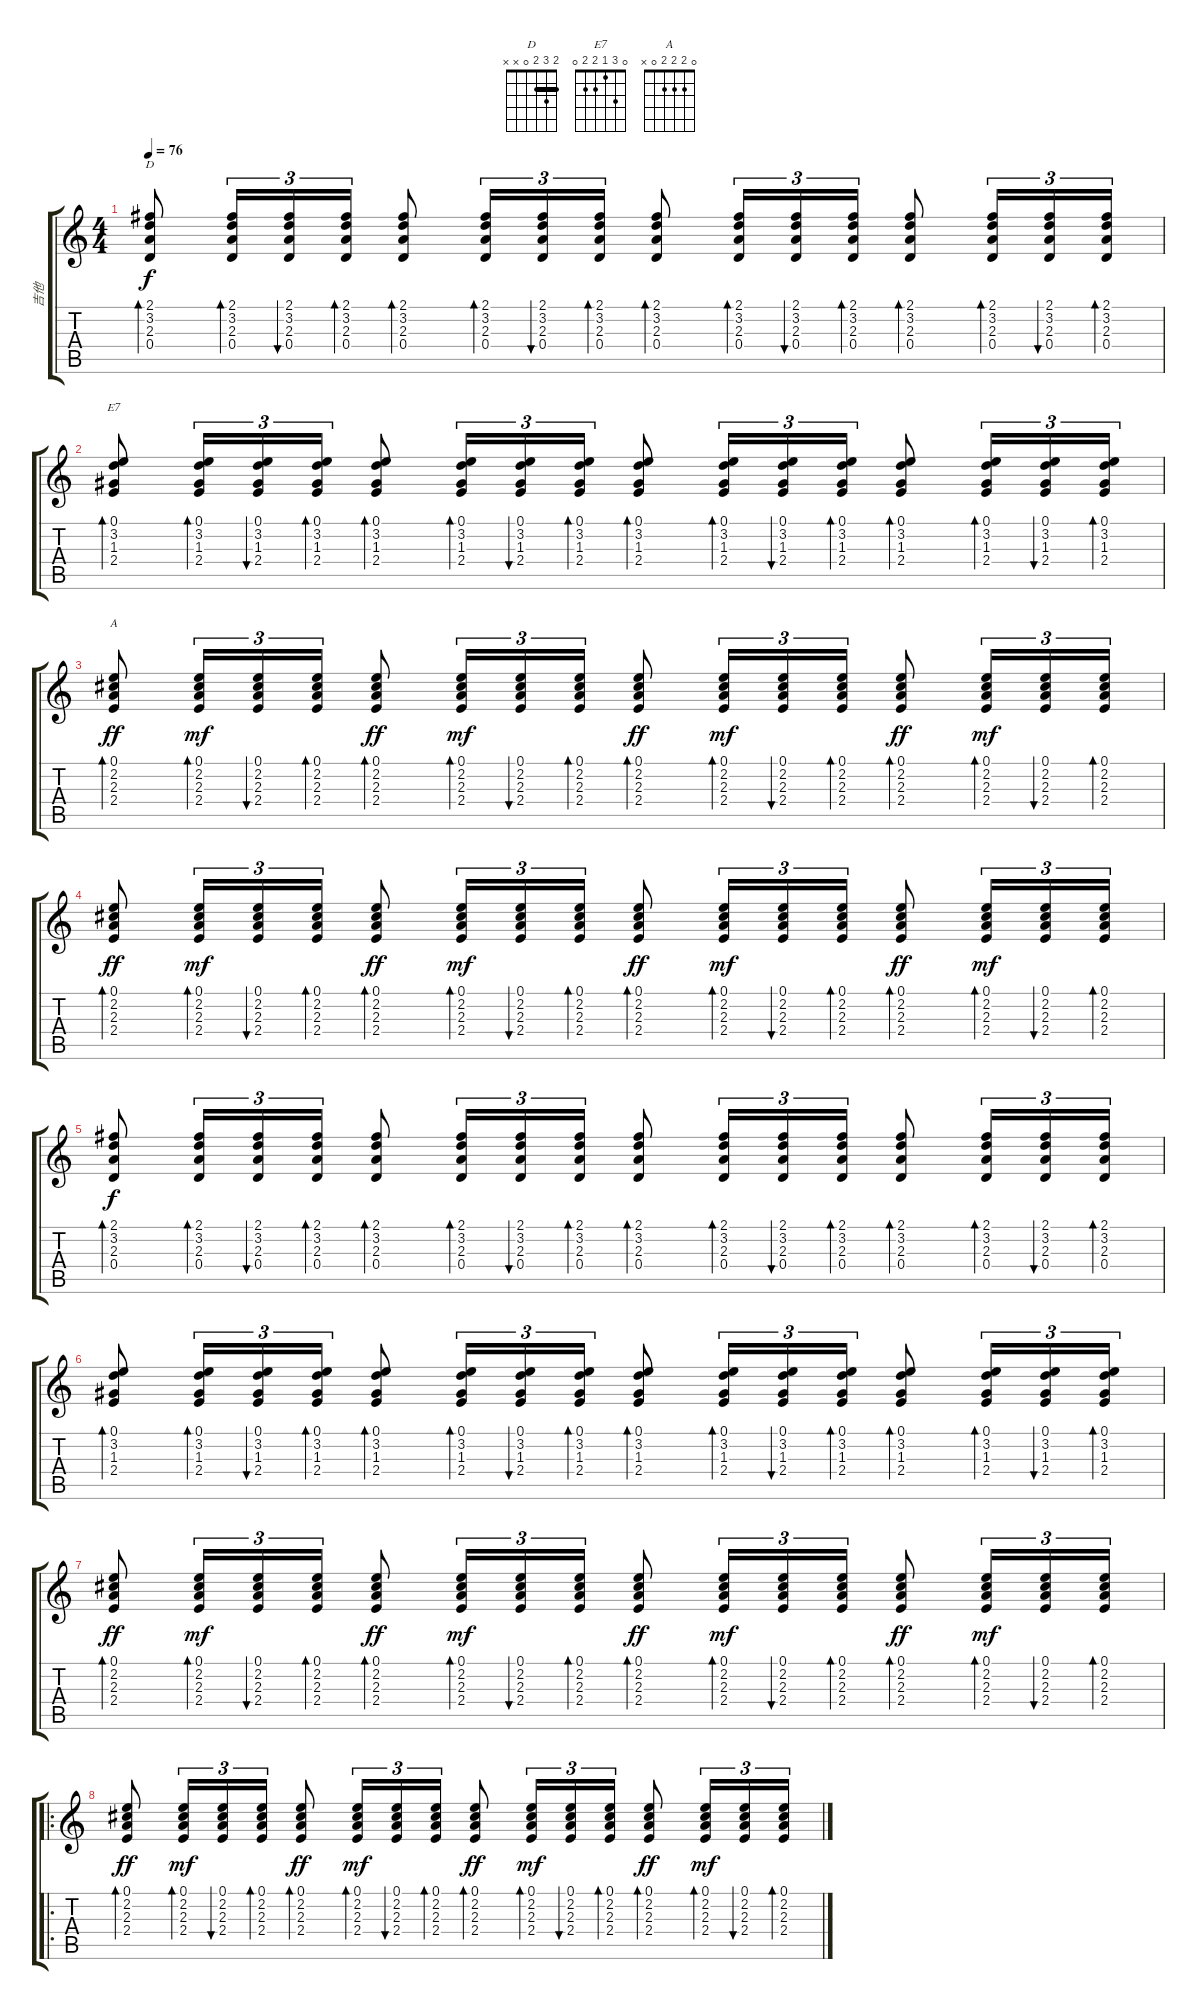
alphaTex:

\track ("吉他" "吉他") {instrument acousticguitarsteel}
\staff {score tabs}
\tuning (E4 B3 G3 D3 A2 E2) {hide}
\chord ("D" 2 3 2 0 x x) {barre 2}
\chord ("E7" 0 3 1 2 2 0)
\chord ("A" 0 2 2 2 0 x)
\ts (4 4)
\tempo 76
\clef g2
\ks c
(2.1 3.2 2.3 0.4).8{bd 60 ch "D" dy f} (2.1 3.2 2.3 0.4).16{tu (3 2) bd 60} (2.1 3.2 2.3 0.4).16{tu (3 2) bu 60} (2.1 3.2 2.3 0.4).16{tu (3 2) bd 60} (2.1 3.2 2.3 0.4).8{bd 60} (2.1 3.2 2.3 0.4).16{tu (3 2) bd 60} (2.1 3.2 2.3 0.4).16{tu (3 2) bu 60} (2.1 3.2 2.3 0.4).16{tu (3 2) bd 60} (2.1 3.2 2.3 0.4).8{bd 60} (2.1 3.2 2.3 0.4).16{tu (3 2) bd 60} (2.1 3.2 2.3 0.4).16{tu (3 2) bu 60} (2.1 3.2 2.3 0.4).16{tu (3 2) bd 60} (2.1 3.2 2.3 0.4).8{bd 60} (2.1 3.2 2.3 0.4).16{tu (3 2) bd 60} (2.1 3.2 2.3 0.4).16{tu (3 2) bu 60} (2.1 3.2 2.3 0.4).16{tu (3 2) bd 60} |
(0.1 3.2 1.3 2.4).8{bd 60 ch "E7"} (0.1 3.2 1.3 2.4).16{tu (3 2) bd 60} (0.1 3.2 1.3 2.4).16{tu (3 2) bu 60} (0.1 3.2 1.3 2.4).16{tu (3 2) bd 60} (0.1 3.2 1.3 2.4).8{bd 60} (0.1 3.2 1.3 2.4).16{tu (3 2) bd 60} (0.1 3.2 1.3 2.4).16{tu (3 2) bu 60} (0.1 3.2 1.3 2.4).16{tu (3 2) bd 60} (0.1 3.2 1.3 2.4).8{bd 60} (0.1 3.2 1.3 2.4).16{tu (3 2) bd 60} (0.1 3.2 1.3 2.4).16{tu (3 2) bu 60} (0.1 3.2 1.3 2.4).16{tu (3 2) bd 60} (0.1 3.2 1.3 2.4).8{bd 60} (0.1 3.2 1.3 2.4).16{tu (3 2) bd 60} (0.1 3.2 1.3 2.4).16{tu (3 2) bu 60} (0.1 3.2 1.3 2.4).16{tu (3 2) bd 60} |
(0.1 2.2 2.3 2.4).8{bd 60 ch "A" dy ff} (0.1 2.2 2.3 2.4).16{tu (3 2) bd 60 dy mf} (0.1 2.2 2.3 2.4).16{tu (3 2) bu 60} (0.1 2.2 2.3 2.4).16{tu (3 2) bd 60} (0.1 2.2 2.3 2.4).8{bd 60 dy ff} (0.1 2.2 2.3 2.4).16{tu (3 2) bd 60 dy mf} (0.1 2.2 2.3 2.4).16{tu (3 2) bu 60} (0.1 2.2 2.3 2.4).16{tu (3 2) bd 60} (0.1 2.2 2.3 2.4).8{bd 60 dy ff} (0.1 2.2 2.3 2.4).16{tu (3 2) bd 60 dy mf} (0.1 2.2 2.3 2.4).16{tu (3 2) bu 60} (0.1 2.2 2.3 2.4).16{tu (3 2) bd 60} (0.1 2.2 2.3 2.4).8{bd 60 dy ff} (0.1 2.2 2.3 2.4).16{tu (3 2) bd 60 dy mf} (0.1 2.2 2.3 2.4).16{tu (3 2) bu 60} (0.1 2.2 2.3 2.4).16{tu (3 2) bd 60} |
(0.1 2.2 2.3 2.4).8{bd 60 dy ff} (0.1 2.2 2.3 2.4).16{tu (3 2) bd 60 dy mf} (0.1 2.2 2.3 2.4).16{tu (3 2) bu 60} (0.1 2.2 2.3 2.4).16{tu (3 2) bd 60} (0.1 2.2 2.3 2.4).8{bd 60 dy ff} (0.1 2.2 2.3 2.4).16{tu (3 2) bd 60 dy mf} (0.1 2.2 2.3 2.4).16{tu (3 2) bu 60} (0.1 2.2 2.3 2.4).16{tu (3 2) bd 60} (0.1 2.2 2.3 2.4).8{bd 60 dy ff} (0.1 2.2 2.3 2.4).16{tu (3 2) bd 60 dy mf} (0.1 2.2 2.3 2.4).16{tu (3 2) bu 60} (0.1 2.2 2.3 2.4).16{tu (3 2) bd 60} (0.1 2.2 2.3 2.4).8{bd 60 dy ff} (0.1 2.2 2.3 2.4).16{tu (3 2) bd 60 dy mf} (0.1 2.2 2.3 2.4).16{tu (3 2) bu 60} (0.1 2.2 2.3 2.4).16{tu (3 2) bd 60} |
(2.1 3.2 2.3 0.4).8{bd 60 dy f} (2.1 3.2 2.3 0.4).16{tu (3 2) bd 60} (2.1 3.2 2.3 0.4).16{tu (3 2) bu 60} (2.1 3.2 2.3 0.4).16{tu (3 2) bd 60} (2.1 3.2 2.3 0.4).8{bd 60} (2.1 3.2 2.3 0.4).16{tu (3 2) bd 60} (2.1 3.2 2.3 0.4).16{tu (3 2) bu 60} (2.1 3.2 2.3 0.4).16{tu (3 2) bd 60} (2.1 3.2 2.3 0.4).8{bd 60} (2.1 3.2 2.3 0.4).16{tu (3 2) bd 60} (2.1 3.2 2.3 0.4).16{tu (3 2) bu 60} (2.1 3.2 2.3 0.4).16{tu (3 2) bd 60} (2.1 3.2 2.3 0.4).8{bd 60} (2.1 3.2 2.3 0.4).16{tu (3 2) bd 60} (2.1 3.2 2.3 0.4).16{tu (3 2) bu 60} (2.1 3.2 2.3 0.4).16{tu (3 2) bd 60} |
(0.1 3.2 1.3 2.4).8{bd 60} (0.1 3.2 1.3 2.4).16{tu (3 2) bd 60} (0.1 3.2 1.3 2.4).16{tu (3 2) bu 60} (0.1 3.2 1.3 2.4).16{tu (3 2) bd 60} (0.1 3.2 1.3 2.4).8{bd 60} (0.1 3.2 1.3 2.4).16{tu (3 2) bd 60} (0.1 3.2 1.3 2.4).16{tu (3 2) bu 60} (0.1 3.2 1.3 2.4).16{tu (3 2) bd 60} (0.1 3.2 1.3 2.4).8{bd 60} (0.1 3.2 1.3 2.4).16{tu (3 2) bd 60} (0.1 3.2 1.3 2.4).16{tu (3 2) bu 60} (0.1 3.2 1.3 2.4).16{tu (3 2) bd 60} (0.1 3.2 1.3 2.4).8{bd 60} (0.1 3.2 1.3 2.4).16{tu (3 2) bd 60} (0.1 3.2 1.3 2.4).16{tu (3 2) bu 60} (0.1 3.2 1.3 2.4).16{tu (3 2) bd 60} |
(0.1 2.2 2.3 2.4).8{bd 60 dy ff} (0.1 2.2 2.3 2.4).16{tu (3 2) bd 60 dy mf} (0.1 2.2 2.3 2.4).16{tu (3 2) bu 60} (0.1 2.2 2.3 2.4).16{tu (3 2) bd 60} (0.1 2.2 2.3 2.4).8{bd 60 dy ff} (0.1 2.2 2.3 2.4).16{tu (3 2) bd 60 dy mf} (0.1 2.2 2.3 2.4).16{tu (3 2) bu 60} (0.1 2.2 2.3 2.4).16{tu (3 2) bd 60} (0.1 2.2 2.3 2.4).8{bd 60 dy ff} (0.1 2.2 2.3 2.4).16{tu (3 2) bd 60 dy mf} (0.1 2.2 2.3 2.4).16{tu (3 2) bu 60} (0.1 2.2 2.3 2.4).16{tu (3 2) bd 60} (0.1 2.2 2.3 2.4).8{bd 60 dy ff} (0.1 2.2 2.3 2.4).16{tu (3 2) bd 60 dy mf} (0.1 2.2 2.3 2.4).16{tu (3 2) bu 60} (0.1 2.2 2.3 2.4).16{tu (3 2) bd 60} |
\ro
(0.1 2.2 2.3 2.4).8{bd 60 dy ff} (0.1 2.2 2.3 2.4).16{tu (3 2) bd 60 dy mf} (0.1 2.2 2.3 2.4).16{tu (3 2) bu 60} (0.1 2.2 2.3 2.4).16{tu (3 2) bd 60} (0.1 2.2 2.3 2.4).8{bd 60 dy ff} (0.1 2.2 2.3 2.4).16{tu (3 2) bd 60 dy mf} (0.1 2.2 2.3 2.4).16{tu (3 2) bu 60} (0.1 2.2 2.3 2.4).16{tu (3 2) bd 60} (0.1 2.2 2.3 2.4).8{bd 60 dy ff} (0.1 2.2 2.3 2.4).16{tu (3 2) bd 60 dy mf} (0.1 2.2 2.3 2.4).16{tu (3 2) bu 60} (0.1 2.2 2.3 2.4).16{tu (3 2) bd 60} (0.1 2.2 2.3 2.4).8{bd 60 dy ff} (0.1 2.2 2.3 2.4).16{tu (3 2) bd 60 dy mf} (0.1 2.2 2.3 2.4).16{tu (3 2) bu 60} (0.1 2.2 2.3 2.4).16{tu (3 2) bd 60}
